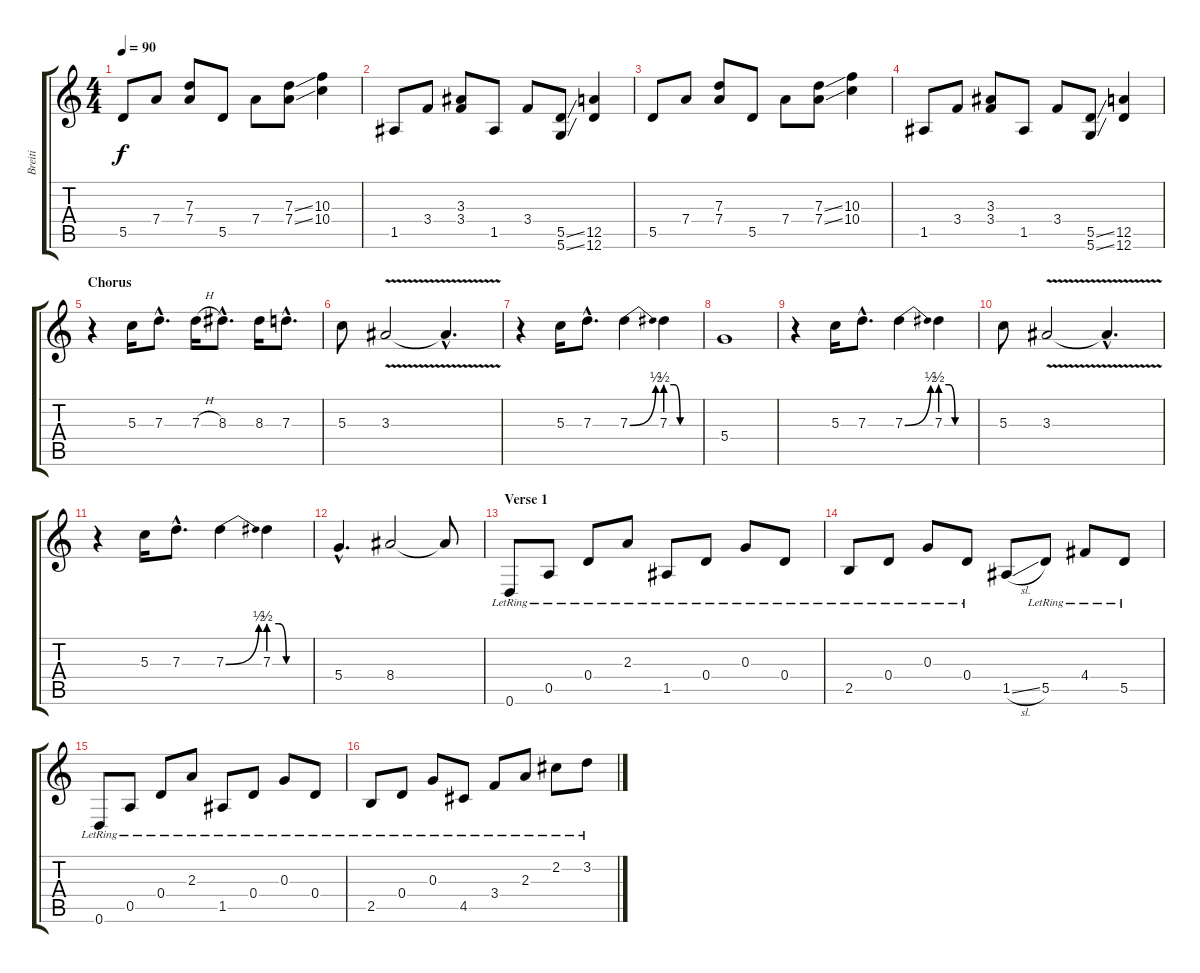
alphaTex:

\track ("Breiti" "Breiti") {instrument electricguitarjazz}
\staff {score tabs}
\tuning (E4 B3 G3 D3 A2 D2) {hide}
\ts (4 4)
\tempo 90
\clef g2
\ks c
5.5.8{dy f} 7.4.8 (7.3 7.4).8 5.5.8 7.4.8 (7.3{ss} 7.4{ss}).8 (10.3 10.4).4 |
1.5.8 3.4.8 (3.3 3.4).8 1.5.8 3.4.8 (5.5{ss} 5.6{ss}).8 (12.5 12.6).4 |
5.5.8 7.4.8 (7.3 7.4).8 5.5.8 7.4.8 (7.3{ss} 7.4{ss}).8 (10.3 10.4).4 |
1.5.8 3.4.8 (3.3 3.4).8 1.5.8 3.4.8 (5.5{ss} 5.6{ss}).8 (12.5 12.6).4 |
\section ("" "Chorus")
r.4 5.3.16 7.3{hac}.8{d} 7.3{h}.16 8.3{hac}.8{d} 8.3.16 7.3{hac}.8{d} |
5.3.8 3.3{v}.2 3.3{hac t}.4{d} |
r.4 5.3.16 7.3{hac}.8{d} 7.3{be (bend 0 0 60 2)}.4 7.3{be (custom 0 2 15 2 26 0 40 0 60 0)}.4 |
5.4.1 |
r.4 5.3.16 7.3{hac}.8{d} 7.3{be (bend 0 0 60 2)}.4 7.3{be (custom 0 2 15 2 26 0 40 0 60 0)}.4 |
5.3.8 3.3{v}.2 3.3{hac t}.4{d} |
r.4 5.3.16 7.3{hac}.8{d} 7.3{be (bend 0 0 60 2)}.4 7.3{be (custom 0 2 15 2 26 0 40 0 60 0)}.4 |
5.4{hac}.4{d} 8.4.2 8.4{t}.8 |
\section ("" "Verse 1")
0.6{lr}.8 0.5{lr}.8 0.4{lr}.8 2.3{lr}.8 1.5{lr}.8 0.4{lr}.8 0.3{lr}.8 0.4{lr}.8 |
2.5{lr}.8 0.4{lr}.8 0.3{lr}.8 0.4{lr}.8 1.5{sl}.8 5.5{lr}.8 4.4{lr}.8 5.5{lr}.8 |
0.6{lr}.8 0.5{lr}.8 0.4{lr}.8 2.3{lr}.8 1.5{lr}.8 0.4{lr}.8 0.3{lr}.8 0.4{lr}.8 |
2.5{lr}.8 0.4{lr}.8 0.3{lr}.8 4.5{lr}.8 3.4{lr}.8 2.3{lr}.8 2.2{lr}.8 3.2{lr}.8
